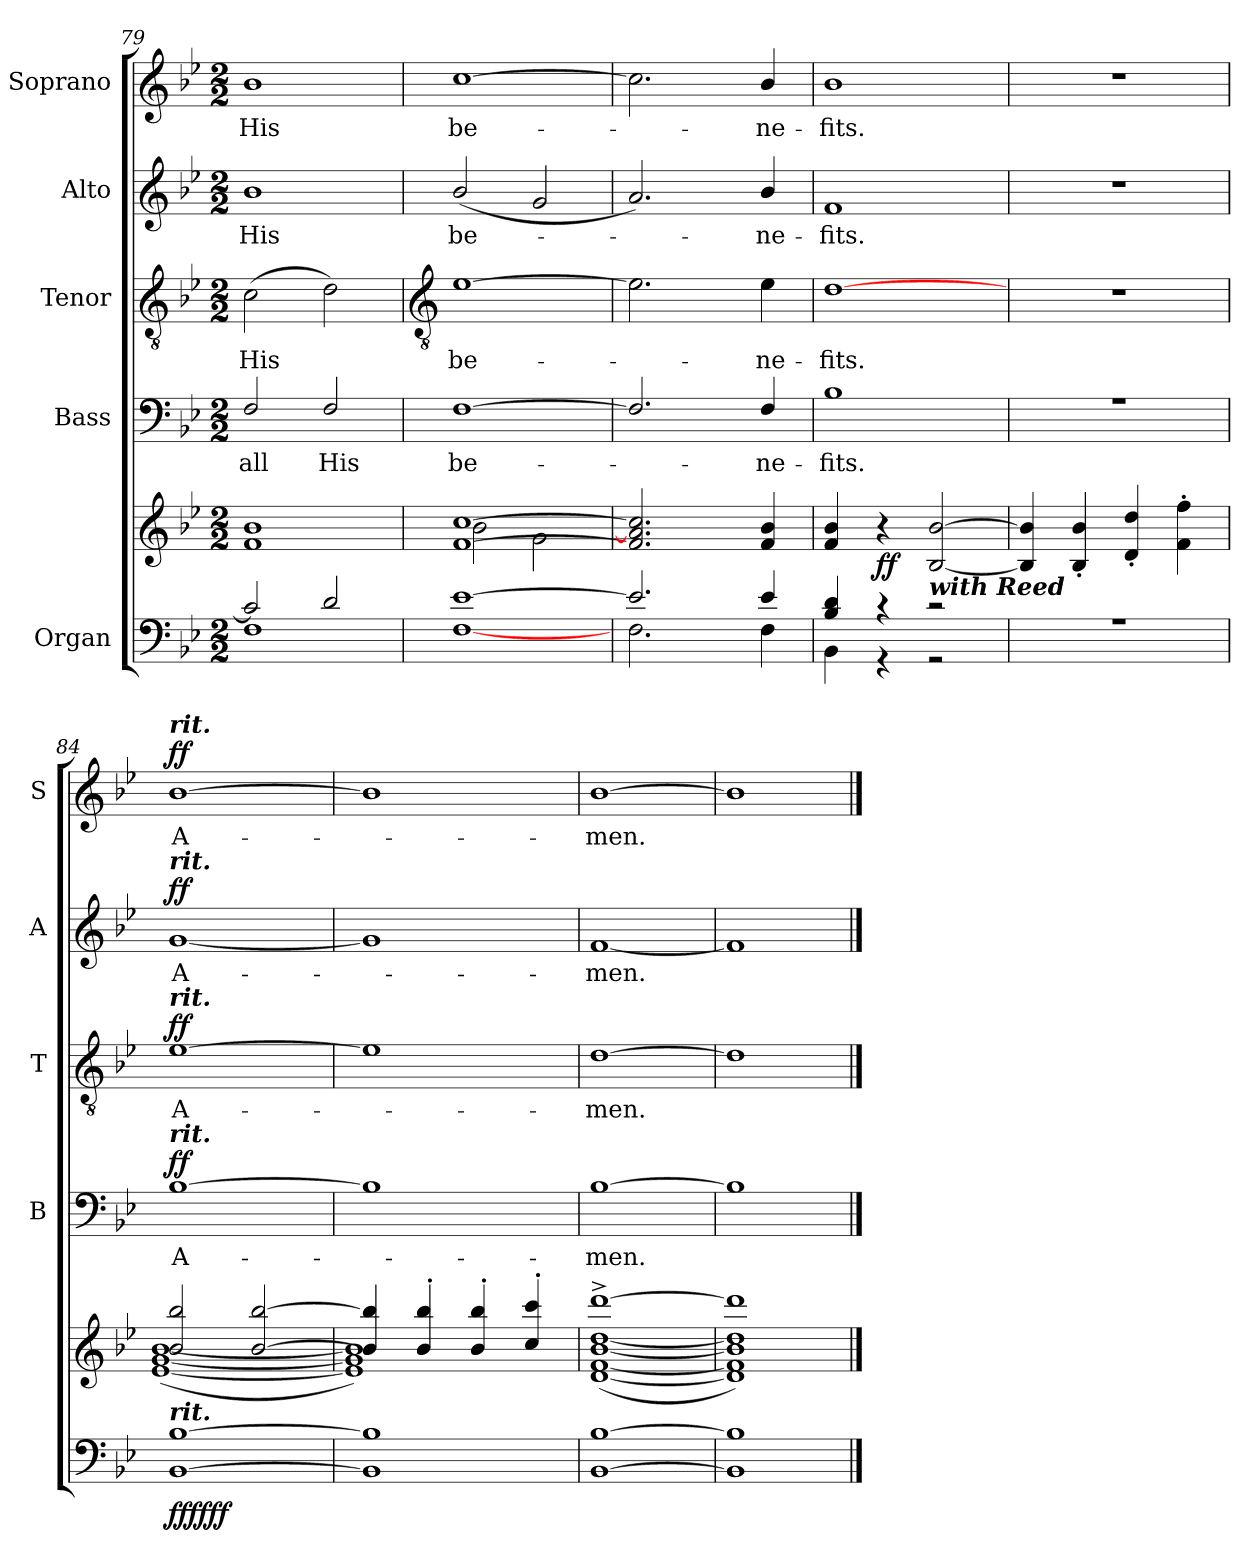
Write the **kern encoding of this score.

**kern	**kern	**dynam	**kern	**text	**dynam	**kern	**text	**dynam	**kern	**text	**dynam	**kern	**text	**dynam
*part5	*part5	*part5	*part4	*part4	*part4	*part3	*part3	*part3	*part2	*part2	*part2	*part1	*part1	*part1
*staff6	*staff5	*staff5/6	*staff4	*staff4	*staff4	*staff3	*staff3	*staff3	*staff2	*staff2	*staff2	*staff1	*staff1	*staff1
*I"Organ	*	*	*I"Bass	*	*	*I"Tenor	*	*	*I"Alto	*	*	*I"Soprano	*	*
*	*	*	*I'B	*	*	*I'T	*	*	*I'A	*	*	*I'S	*	*
*clefF4	*clefG2	*	*clefF4	*	*	*clefGv2	*	*	*clefG2	*	*	*clefG2	*	*
*k[b-e-]	*k[b-e-]	*	*k[b-e-]	*	*	*k[b-e-]	*	*	*k[b-e-]	*	*	*k[b-e-]	*	*
*B-:	*B-:	*	*B-:	*	*	*B-:	*	*	*B-:	*	*	*B-:	*	*
*M2/2	*M2/2	*	*M2/2	*	*	*M2/2	*	*	*M2/2	*	*	*M2/2	*	*
=79	=79	=79	=79	=79	=79	=79	=79	=79	=79	=79	=79	=79	=79	=79
*^	*^	*	*	*	*	*	*	*	*	*	*	*	*	*
!	!	!	!	!	!	!LO:LY:b	!	!	!LO:LY:b	!	!	!LO:LY:b	!	!	!LO:LY:b	!
*	*	*	*	*	*^	*	*	*	*	*	*	*	*	*	*	*
2c/]	1F\	1b-	1f\	.	2F	1ryy	all	.	(>2c	His	.	1b-	His	.	1b-	His	.
!	!	!	!	!	!	!	!LO:LY:b	!	!	!	!	!	!	!	!	!	!
2d/	.	.	.	.	2F	.	His	.	2d)	.	.	.	.	.	.	.	.
!!LO:LB:g=z
=80	=80	=80	=80	=80	=80	=80	=80	=80	=80	=80	=80	=80	=80	=80	=80	=80	=80
*	*	*	*	*	*	*	*	*	*clefGv2	*	*	*	*	*	*	*	*
!	!	!	!	!	!	!	!LO:LY:b	!	!	!LO:LY:b	!	!	!LO:LY:b	!	!	!LO:LY:b	!
[1e-/	[1F\	[1f [1cc	2b-\	.	[1F	1ryy	be-	.	[1e-	be-	.	(<2b-/	be-	.	[1cc	be-	.
.	.	.	2g\	.	.	.	.	.	.	.	.	2g	.	.	.	.	.
=81	=81	=81	=81	=81	=81	=81	=81	=81	=81	=81	=81	=81	=81	=81	=81	=81	=81
2.e-/]	2.F\	2.f] 2.a] 2.cc]	2ryy	.	2.F]	1ryy	.	.	2.e-]	.	.	2.a)	.	.	2.cc]	.	.
.	.	.	2ryy	.	.	.	.	.	.	.	.	.	.	.	.	.	.
!	!	!	!	!	!	!	!LO:LY:b	!	!	!LO:LY:b	!	!	!LO:LY:b	!	!	!LO:LY:b	!
4e-/	4F\	4f 4b-	.	.	4F	.	ne-	.	4e-	ne-	.	4b-/	ne-	.	4b-/	ne-	.
=82	=82	=82	=82	=82	=82	=82	=82	=82	=82	=82	=82	=82	=82	=82	=82	=82	=82
!	!	!	!	!	!	!	!LO:LY:b	!	!	!LO:LY:b	!	!	!LO:LY:b	!	!	!LO:LY:b	!
4B-/ 4d/	4BB-\	4f 4b-	2ryy	.	1B-	1ryy	-fits.	.	[1d	-fits.	.	1f	-fits.	.	1b-/	-fits.	.
!	!	!	!	!LO:DY:b	!	!	!	!	!	!	!	!	!	!	!	!	!
4r	4r	4r	.	ff	.	.	.	.	.	.	.	.	.	.	.	.	.
!	!	!LO:TX:b:Bi:t=with Reed	!	!	!	!	!	!	!	!	!	!	!	!	!	!	!
2r	2r	[2B- [2b-	2ryy	.	.	.	.	.	.	.	.	.	.	.	.	.	.
=83	=83	=83	=83	=83	=83	=83	=83	=83	=83	=83	=83	=83	=83	=83	=83	=83	=83
1r	1ryy	4B-/] 4b-/]	2ryy	.	1r	1ryy	.	.	1r	.	.	1r	.	.	1r	.	.
.	.	4B-/' 4b-/'	.	.	.	.	.	.	.	.	.	.	.	.	.	.	.
.	.	4d' 4dd'	2ryy	.	.	.	.	.	.	.	.	.	.	.	.	.	.
.	.	4f' 4ff'	.	.	.	.	.	.	.	.	.	.	.	.	.	.	.
=84	=84	=84	=84	=84	=84	=84	=84	=84	=84	=84	=84	=84	=84	=84	=84	=84	=84
!	!	!	!	!	!	!	!	!	!	!	!	!	!	!	!LO:TX:a:Bi:t=rit.	!	!
!	!	!	!	!	!	!	!	!	!	!	!	!LO:TX:a:Bi:t=rit.	!	!	!	!	!
!	!	!	!	!	!	!	!	!	!LO:TX:a:Bi:t=rit.	!	!	!	!	!	!	!	!
!	!	!	!	!	!LO:TX:a:Bi:t=rit.	!	!	!	!	!	!	!	!	!	!	!	!
!LO:TX:a:Bi:t=rit.	!	!	!	!	!	!	!	!	!	!	!	!	!	!	!	!	!
!	!	!	!	!LO:DY:b=2	!	!	!LO:LY:b	!	!	!LO:LY:b	!	!	!LO:LY:b	!	!	!LO:LY:b	!
!	!	!	!	!LO:DY:n=1:b	!	!	!	!	!	!	!	!	!	!	!	!	!
!	!	!	!	!LO:DY:n=2:b	!	!	!	!LO:DY:b	!	!	!LO:DY:b	!	!	!LO:DY:b	!	!	!LO:DY:b
[1BB-/ [1B-/	1ryy	2b-/ 2bb-/	(<[1e-\ [1g\ [1b-\	ff ff ff	[1B-	1ryy	A-	ff	[1e-	A-	ff	[1g	A-	ff	[1b-	A-	ff
.	.	[2b-/ [2bb-/	.	.	.	.	.	.	.	.	.	.	.	.	.	.	.
=85	=85	=85	=85	=85	=85	=85	=85	=85	=85	=85	=85	=85	=85	=85	=85	=85	=85
1BB-/] 1B-/]	1ryy	4b-/] 4bb-/]	1e-\] 1g\] 1b-\])	.	1B-]	1ryy	.	.	1e-]	.	.	1g]	.	.	1b-]	.	.
.	.	4b-/' 4bb-/'	.	.	.	.	.	.	.	.	.	.	.	.	.	.	.
.	.	4b-/' 4bb-/'	.	.	.	.	.	.	.	.	.	.	.	.	.	.	.
.	.	4cc/' 4ccc/'	.	.	.	.	.	.	.	.	.	.	.	.	.	.	.
=86	=86	=86	=86	=86	=86	=86	=86	=86	=86	=86	=86	=86	=86	=86	=86	=86	=86
!	!	!	!	!	!	!	!LO:LY:b	!	!	!LO:LY:b	!	!	!LO:LY:b	!	!	!LO:LY:b	!
[1BB-/ [1B-/	1ryy	[1ddd^	(<[1d\ [1f\ [1b-\ [1dd\	.	[1B-	1ryy	men.	.	[1d	men.	.	[1f	men.	.	[1b-	men.	.
=87	=87	=87	=87	=87	=87	=87	=87	=87	=87	=87	=87	=87	=87	=87	=87	=87	=87
1BB-/] 1B-/]	1ryy	1ddd]	1d\] 1f\] 1b-\] 1dd\])	.	1B-]	1ryy	.	.	1d]	.	.	1f]	.	.	1b-]	.	.
*v	*v	*	*	*	*v	*v	*	*	*	*	*	*	*	*	*	*	*
*	*v	*v	*	*	*	*	*	*	*	*	*	*	*	*	*
==	==	==	==	==	==	==	==	==	==	==	==	==	==	==
*-	*-	*-	*-	*-	*-	*-	*-	*-	*-	*-	*-	*-	*-	*-
